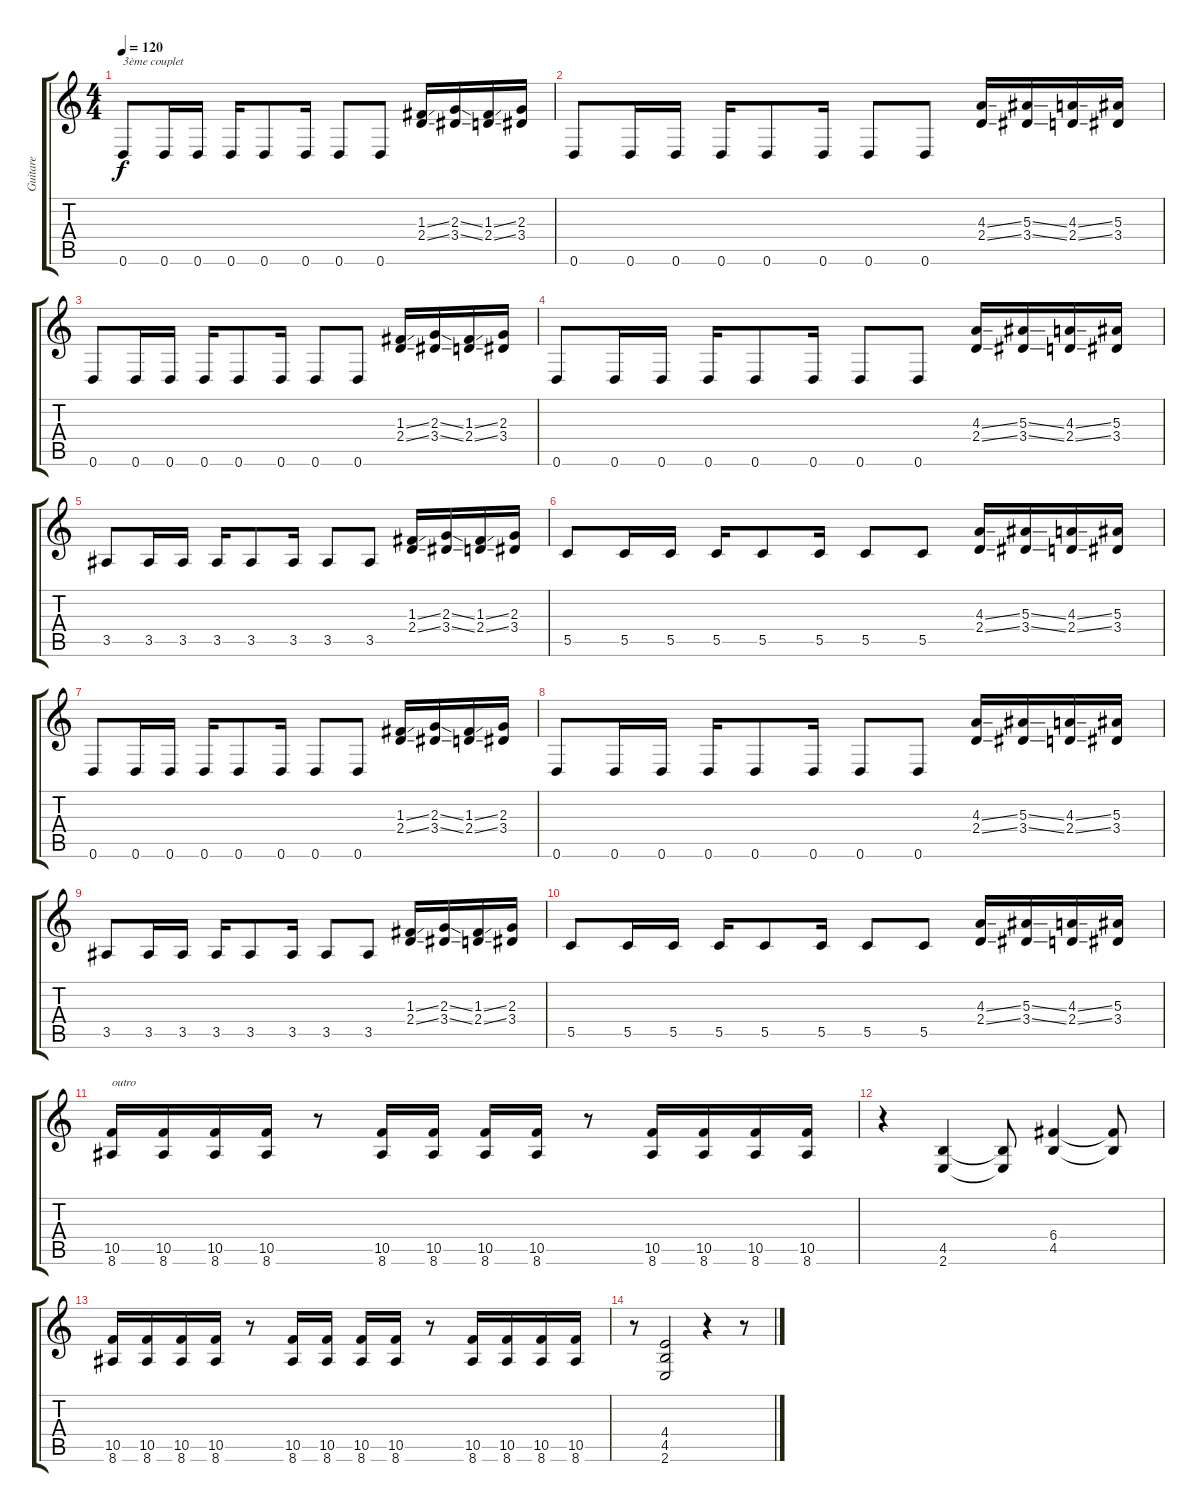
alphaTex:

\track ("Guitare" "Guitare") {instrument distortionguitar}
\staff {score tabs}
\tuning (D4 A3 F3 C3 G2 D2) {hide}
\ts (4 4)
\tempo 120
\clef g2
\ks c
0.6.8{txt "3ème couplet" dy f} 0.6.16 0.6.16 0.6.16 0.6.8 0.6.16 0.6.8 0.6.8 (1.3{ss} 2.4{ss}).16 (2.3{ss} 3.4{ss}).16 (1.3{ss} 2.4{ss}).16 (2.3 3.4).16 |
0.6.8 0.6.16 0.6.16 0.6.16 0.6.8 0.6.16 0.6.8 0.6.8 (4.3{ss} 2.4{ss}).16 (5.3{ss} 3.4{ss}).16 (4.3{ss} 2.4{ss}).16 (5.3 3.4).16 |
0.6.8 0.6.16 0.6.16 0.6.16 0.6.8 0.6.16 0.6.8 0.6.8 (1.3{ss} 2.4{ss}).16 (2.3{ss} 3.4{ss}).16 (1.3{ss} 2.4{ss}).16 (2.3 3.4).16 |
0.6.8 0.6.16 0.6.16 0.6.16 0.6.8 0.6.16 0.6.8 0.6.8 (4.3{ss} 2.4{ss}).16 (5.3{ss} 3.4{ss}).16 (4.3{ss} 2.4{ss}).16 (5.3 3.4).16 |
3.5.8 3.5.16 3.5.16 3.5.16 3.5.8 3.5.16 3.5.8 3.5.8 (1.3{ss} 2.4{ss}).16 (2.3{ss} 3.4{ss}).16 (1.3{ss} 2.4{ss}).16 (2.3 3.4).16 |
5.5.8 5.5.16 5.5.16 5.5.16 5.5.8 5.5.16 5.5.8 5.5.8 (4.3{ss} 2.4{ss}).16 (5.3{ss} 3.4{ss}).16 (4.3{ss} 2.4{ss}).16 (5.3 3.4).16 |
0.6.8 0.6.16 0.6.16 0.6.16 0.6.8 0.6.16 0.6.8 0.6.8 (1.3{ss} 2.4{ss}).16 (2.3{ss} 3.4{ss}).16 (1.3{ss} 2.4{ss}).16 (2.3 3.4).16 |
0.6.8 0.6.16 0.6.16 0.6.16 0.6.8 0.6.16 0.6.8 0.6.8 (4.3{ss} 2.4{ss}).16 (5.3{ss} 3.4{ss}).16 (4.3{ss} 2.4{ss}).16 (5.3 3.4).16 |
3.5.8 3.5.16 3.5.16 3.5.16 3.5.8 3.5.16 3.5.8 3.5.8 (1.3{ss} 2.4{ss}).16 (2.3{ss} 3.4{ss}).16 (1.3{ss} 2.4{ss}).16 (2.3 3.4).16 |
5.5.8 5.5.16 5.5.16 5.5.16 5.5.8 5.5.16 5.5.8 5.5.8 (4.3{ss} 2.4{ss}).16 (5.3{ss} 3.4{ss}).16 (4.3{ss} 2.4{ss}).16 (5.3 3.4).16 |
(10.5 8.6).16{txt "outro"} (10.5 8.6).16 (10.5 8.6).16 (10.5 8.6).16 r.8 (10.5 8.6).16 (10.5 8.6).16 (10.5 8.6).16 (10.5 8.6).16 r.8 (10.5 8.6).16 (10.5 8.6).16 (10.5 8.6).16 (10.5 8.6).16 |
r.4 (4.5 2.6).4 (4.5{t} 2.6{t}).8 (6.4 4.5).4 (6.4{t} 4.5{t}).8 |
(10.5 8.6).16 (10.5 8.6).16 (10.5 8.6).16 (10.5 8.6).16 r.8 (10.5 8.6).16 (10.5 8.6).16 (10.5 8.6).16 (10.5 8.6).16 r.8 (10.5 8.6).16 (10.5 8.6).16 (10.5 8.6).16 (10.5 8.6).16 |
r.8 (4.4 4.5 2.6).2 r.4 r.8
